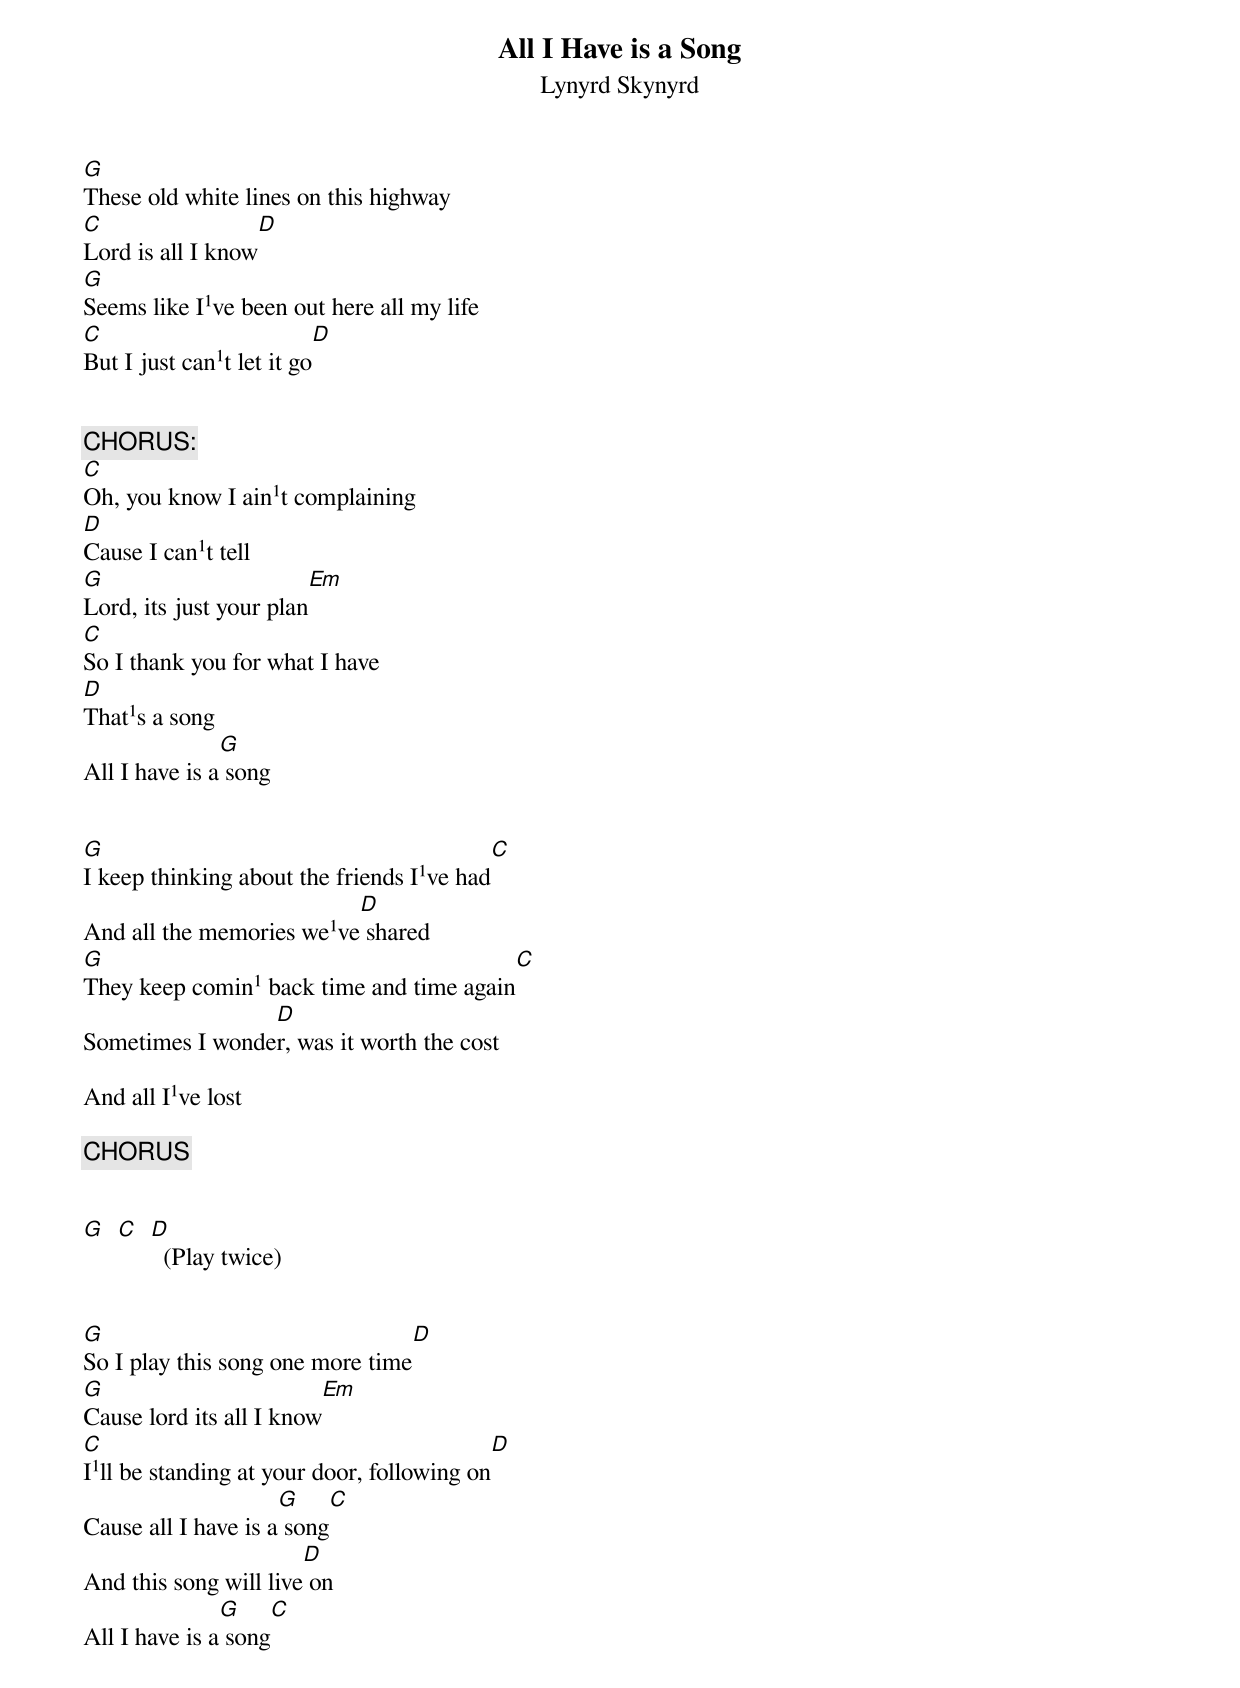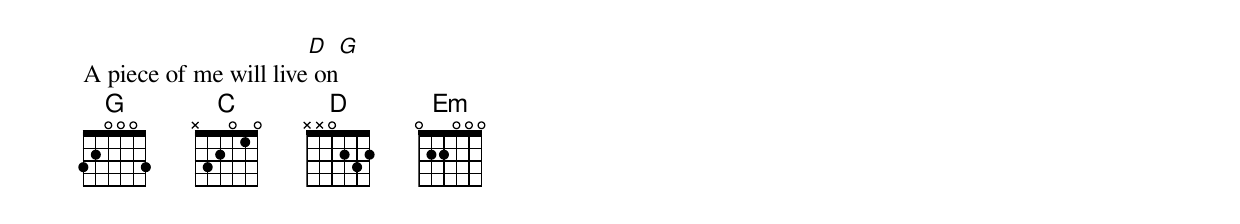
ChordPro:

{t:All I Have is a Song}
{st:Lynyrd Skynyrd}

[G]These old white lines on this highway
[C]Lord is all I know[D]
[G]Seems like I¹ve been out here all my life
[C]But I just can¹t let it go[D]


{c:CHORUS:}
[C]Oh, you know I ain¹t complaining
[D]Cause I can¹t tell
[G]Lord, its just your plan[Em]
[C]So I thank you for what I have
[D]That¹s a song
All I have is a[G] song


[G]I keep thinking about the friends I¹ve had[C]
And all the memories we¹ve[D] shared
[G]They keep comin¹ back time and time again[C]
Sometimes I wonde[D]r, was it worth the cost

And all I¹ve lost

{c:CHORUS}


[G]  [C]  [D]  (Play twice)


[G]So I play this song one more time[D]
[G]Cause lord its all I know[Em]
[C]I¹ll be standing at your door, following on[D]
Cause all I have is a[G] song[C]
And this song will live[D] on
All I have is a[G] song[C]
A piece of me will live[D] on[G]
